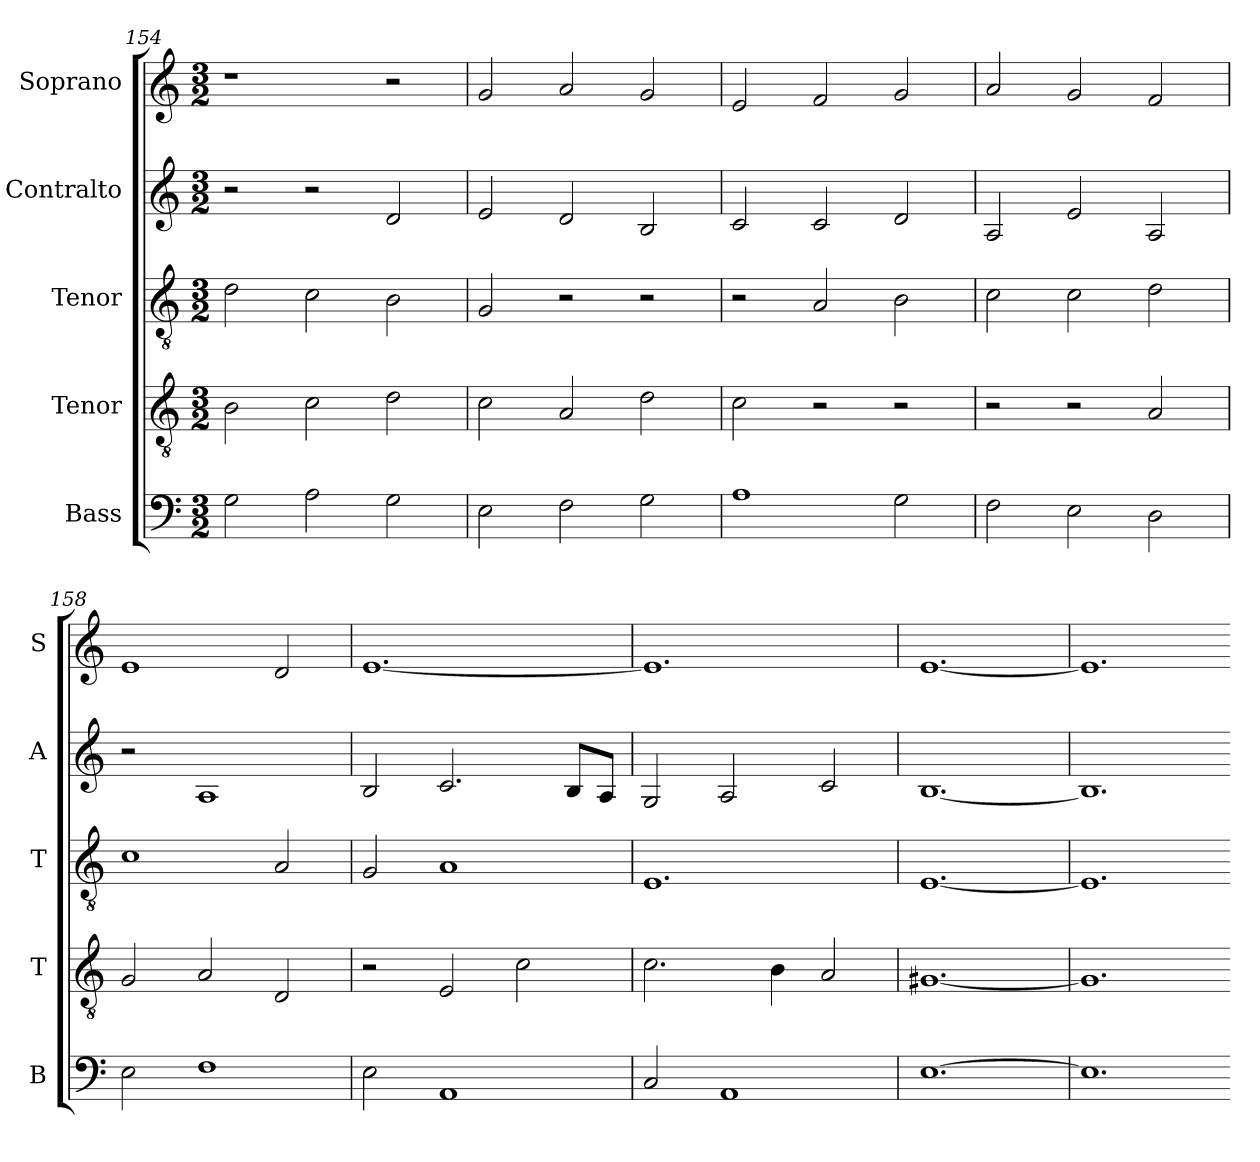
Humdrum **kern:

**kern	**kern	**kern	**kern	**kern
*part5	*part4	*part3	*part2	*part1
*staff5	*staff4	*staff3	*staff2	*staff1
*I"Bass	*I"Tenor	*I"Tenor	*I"Contralto	*I"Soprano
*I'B	*I'T	*I'T	*I'A	*I'S
*clefF4	*clefGv2	*clefGv2	*clefG2	*clefG2
*k[]	*k[]	*k[]	*k[]	*k[]
*E:phr	*E:phr	*E:phr	*E:phr	*E:phr
*M3/2	*M3/2	*M3/2	*M3/2	*M3/2
=154	=154	=154	=154	=154
2G	2B	2d	2r	1r
2A	2c	2c	2r	.
2G	2d	2B	2d	2r
=155	=155	=155	=155	=155
2E	2c	2G	2e	2g
2F	2A	2r	2d	2a
2G	2d	2r	2B	2g
=156	=156	=156	=156	=156
1A	2c	2r	2c	2e
.	2r	2A	2c	2f
2G	2r	2B	2d	2g
=157	=157	=157	=157	=157
2F	2r	2c	2A	2a
2E	2r	2c	2e	2g
2D	2A	2d	2A	2f
=158	=158	=158	=158	=158
2E	2G	1c	2r	1e
1F	2A	.	1A	.
.	2D	2A	.	2d
=159	=159	=159	=159	=159
2E	2r	2G	2B	[1.e
1AA	2E	1A	2.c	.
.	2c	.	.	.
.	.	.	8B/L	.
.	.	.	8A/J	.
=160	=160	=160	=160	=160
2C	2.c	1.E	2G	1.e]
1AA	.	.	2A	.
.	4B	.	.	.
.	2A	.	2c	.
=161	=161	=161	=161	=161
[1.E	[1.G#X	[1.E	[1.B	[1.e
=162	=162	=162	=162	=162
1.E]	1.G#]	1.E]	1.B]	1.e]
=-	=-	=-	=-	=-
*-	*-	*-	*-	*-
